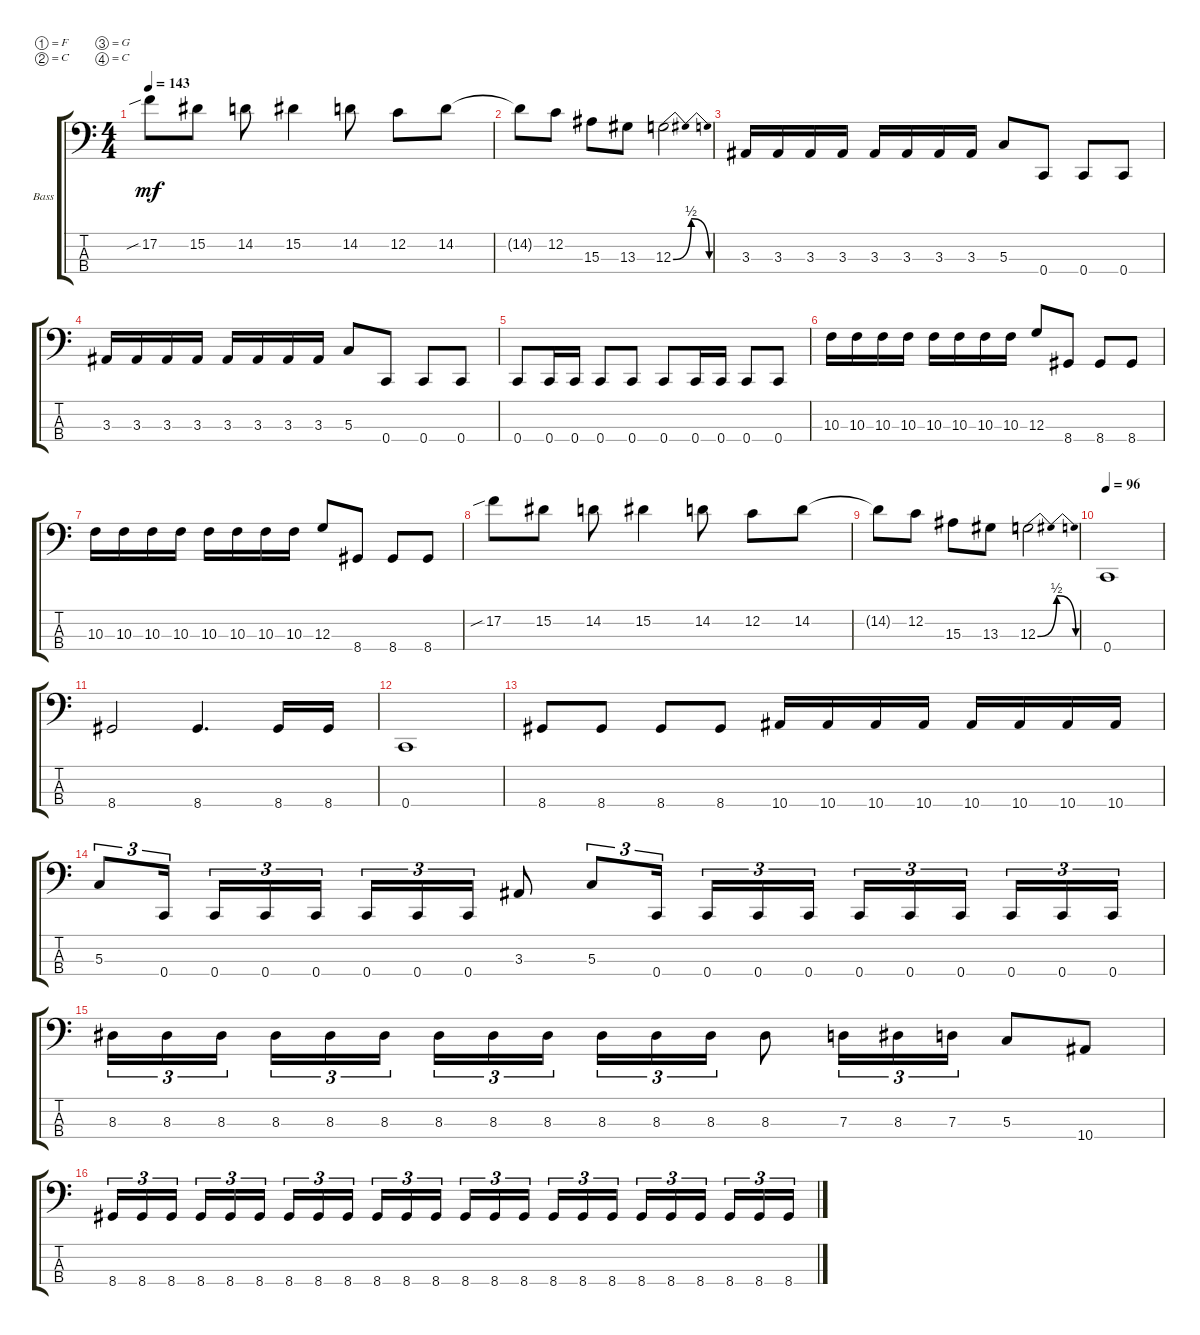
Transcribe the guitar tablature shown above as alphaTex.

\defaultSystemsLayout 4
\bracketExtendMode groupsimilarinstruments
\firstSystemTrackNameOrientation horizontal
\otherSystemsTrackNameOrientation horizontal
\track ("Bass" "Bass") {instrument electricbassfinger}
\staff {score tabs}
\tuning (F2 C2 G1 C1)
\ts (4 4)
\tempo 143
\clef f4
\ks c
17.2{sib}.8{dy mf} 15.2.8 14.2.8 15.2.4 14.2.8 12.2.8 14.2.8 |
14.2{t}.8 12.2.8 15.3.8 13.3.8 12.3{be (bendrelease 0 0 22.2 2 26.4 2 30 0)}.2 |
3.3.16 3.3.16 3.3.16 3.3.16 3.3.16 3.3.16 3.3.16 3.3.16 5.3.8 0.4.8 0.4.8 0.4.8 |
3.3.16 3.3.16 3.3.16 3.3.16 3.3.16 3.3.16 3.3.16 3.3.16 5.3.8 0.4.8 0.4.8 0.4.8 |
0.4.8 0.4.16 0.4.16 0.4.8 0.4.8 0.4.8 0.4.16 0.4.16 0.4.8 0.4.8 |
10.3.16 10.3.16 10.3.16 10.3.16 10.3.16 10.3.16 10.3.16 10.3.16 12.3.8 8.4.8 8.4.8 8.4.8 |
10.3.16 10.3.16 10.3.16 10.3.16 10.3.16 10.3.16 10.3.16 10.3.16 12.3.8 8.4.8 8.4.8 8.4.8 |
17.2{sib}.8 15.2.8 14.2.8 15.2.4 14.2.8 12.2.8 14.2.8 |
14.2{t}.8 12.2.8 15.3.8 13.3.8 12.3{be (bendrelease 0 0 22.2 2 26.4 2 30 0)}.2 |
\tempo 96
0.4.1 |
8.4.2 8.4.4{d} 8.4.16 8.4.16 |
0.4.1 |
8.4.8 8.4.8 8.4.8 8.4.8 10.4.16 10.4.16 10.4.16 10.4.16 10.4.16 10.4.16 10.4.16 10.4.16 |
5.3.8{tu (3 2)} 0.4.16{tu (3 2)} 0.4.16{tu (3 2)} 0.4.16{tu (3 2)} 0.4.16{tu (3 2)} 0.4.16{tu (3 2)} 0.4.16{tu (3 2)} 0.4.16{tu (3 2)} 3.3.8 5.3.8{tu (3 2)} 0.4.16{tu (3 2)} 0.4.16{tu (3 2)} 0.4.16{tu (3 2)} 0.4.16{tu (3 2)} 0.4.16{tu (3 2)} 0.4.16{tu (3 2)} 0.4.16{tu (3 2)} 0.4.16{tu (3 2)} 0.4.16{tu (3 2)} 0.4.16{tu (3 2)} |
8.3.16{tu (3 2)} 8.3.16{tu (3 2)} 8.3.16{tu (3 2)} 8.3.16{tu (3 2)} 8.3.16{tu (3 2)} 8.3.16{tu (3 2)} 8.3.16{tu (3 2)} 8.3.16{tu (3 2)} 8.3.16{tu (3 2)} 8.3.16{tu (3 2)} 8.3.16{tu (3 2)} 8.3.16{tu (3 2)} 8.3.8 7.3.16{tu (3 2)} 8.3.16{tu (3 2)} 7.3.16{tu (3 2)} 5.3.8 10.4.8 |
8.4.16{tu (3 2)} 8.4.16{tu (3 2)} 8.4.16{tu (3 2)} 8.4.16{tu (3 2)} 8.4.16{tu (3 2)} 8.4.16{tu (3 2)} 8.4.16{tu (3 2)} 8.4.16{tu (3 2)} 8.4.16{tu (3 2)} 8.4.16{tu (3 2)} 8.4.16{tu (3 2)} 8.4.16{tu (3 2)} 8.4.16{tu (3 2)} 8.4.16{tu (3 2)} 8.4.16{tu (3 2)} 8.4.16{tu (3 2)} 8.4.16{tu (3 2)} 8.4.16{tu (3 2)} 8.4.16{tu (3 2)} 8.4.16{tu (3 2)} 8.4.16{tu (3 2)} 8.4.16{tu (3 2)} 8.4.16{tu (3 2)} 8.4.16{tu (3 2)}
